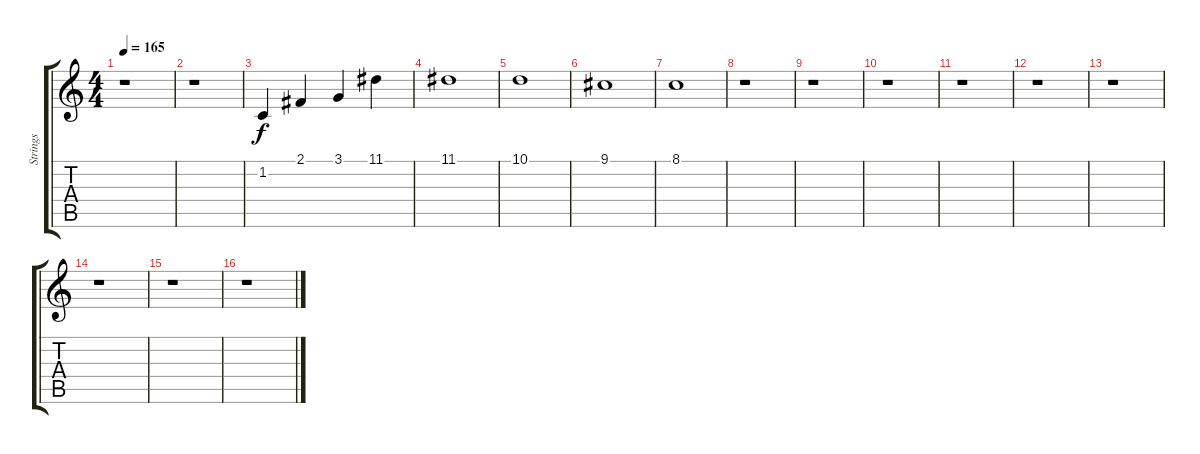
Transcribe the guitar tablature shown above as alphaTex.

\track ("Strings" "Strings") {instrument stringensemble2}
\staff {score tabs}
\tuning (E4 B3 G3 D3 A2 E2) {hide}
\ts (4 4)
\tempo 165
\clef g2
\ks c
r.1{dy f} |
r.1 |
1.2.4 2.1.4 3.1.4 11.1.4 |
11.1.1 |
10.1.1 |
9.1.1 |
8.1.1 |
r.1 |
r.1 |
r.1 |
r.1 |
r.1 |
r.1 |
r.1 |
r.1 |
r.1
